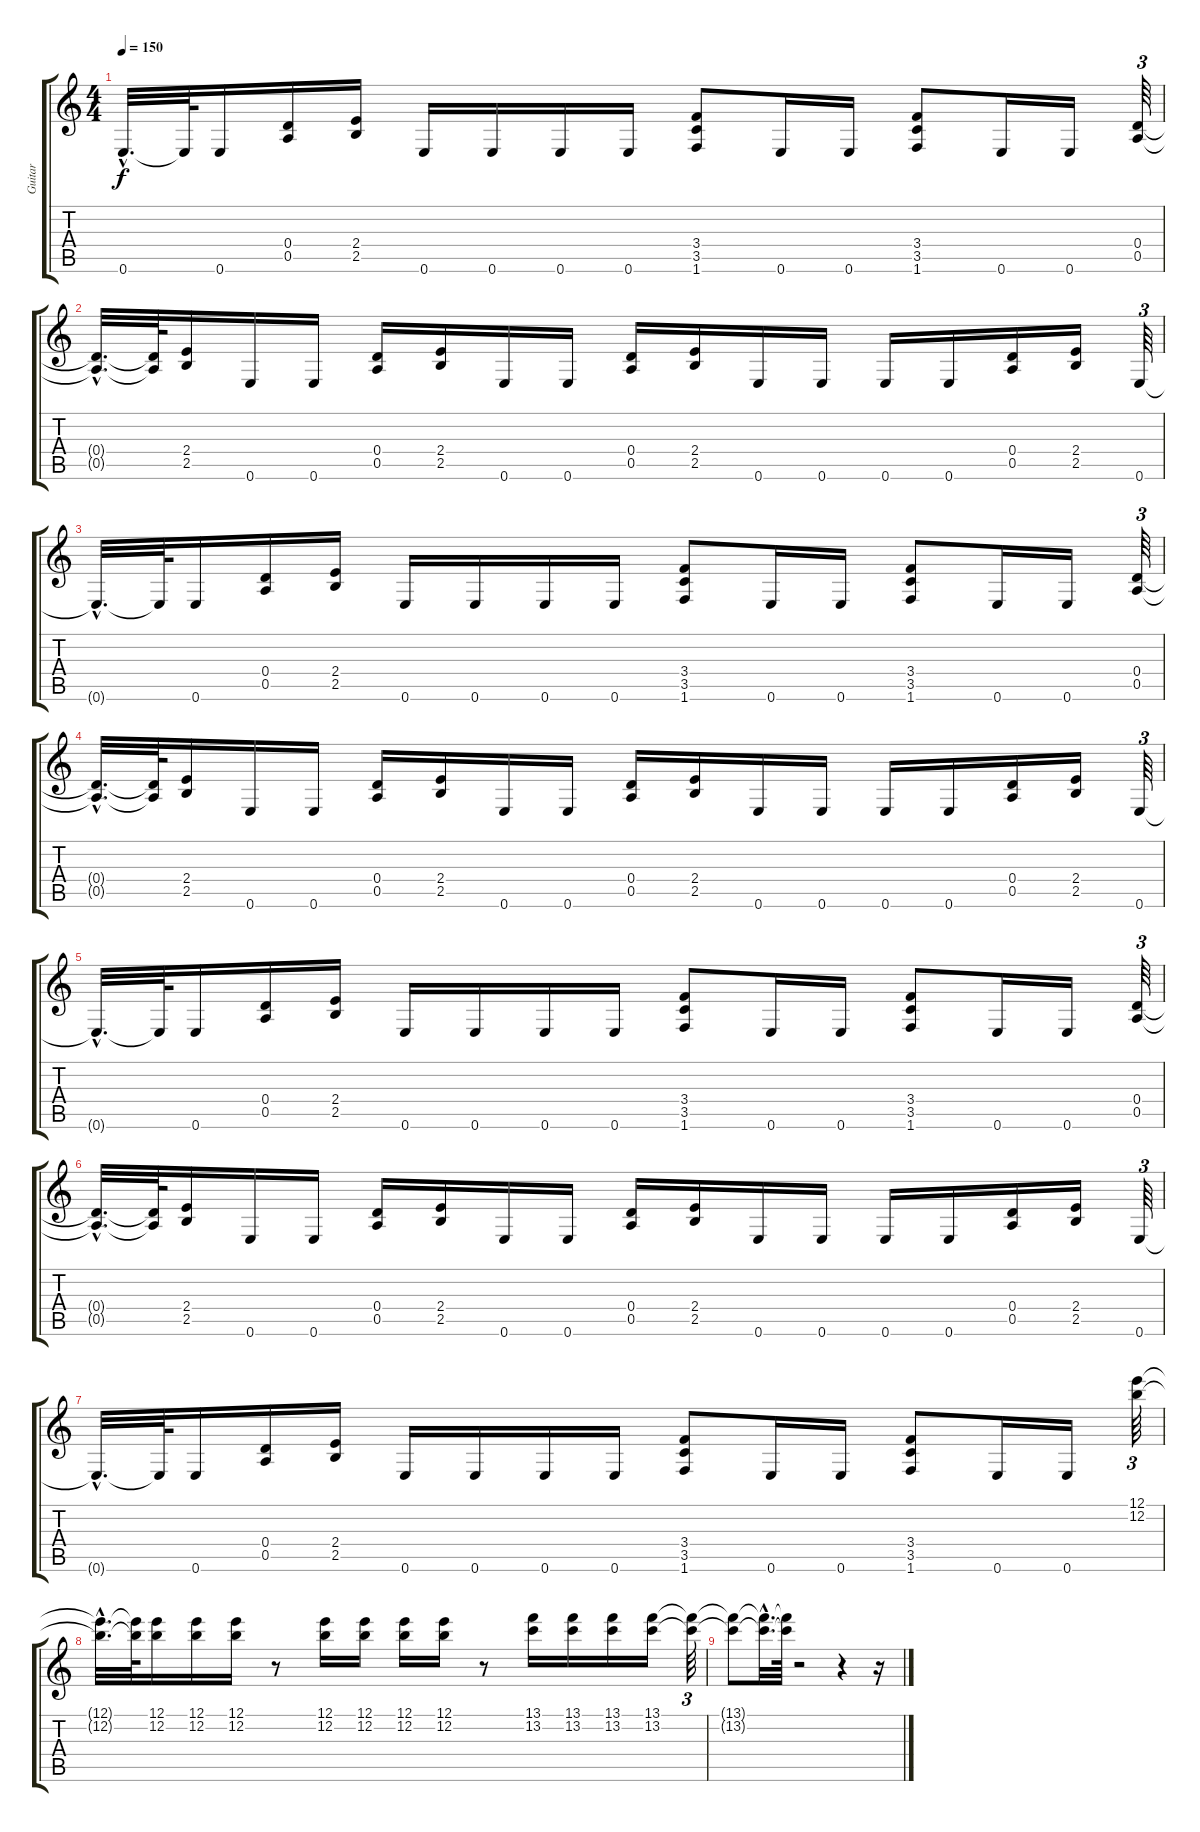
\track ("Guitar" "Guitar") {instrument distortionguitar}
\staff {score tabs}
\tuning (E4 B3 G3 D3 A2 E2) {hide}
\ts (4 4)
\tempo 150
\clef g2
\ks c
0.6{hac t}.32{d dy f} 0.6{t}.64 0.6.16 (0.4 0.5).16 (2.4 2.5).16 0.6.16 0.6.16 0.6.16 0.6.16 (3.4 3.5 1.6).8 0.6.16 0.6.16 (3.4 3.5 1.6).8 0.6.16 0.6.16 (0.4 0.5).64{tu (3 2)} |
(0.4{hac t} 0.5{hac t}).32{d} (0.4{t} 0.5{t}).64 (2.4 2.5).16 0.6.16 0.6.16 (0.4 0.5).16 (2.4 2.5).16 0.6.16 0.6.16 (0.4 0.5).16 (2.4 2.5).16 0.6.16 0.6.16 0.6.16 0.6.16 (0.4 0.5).16 (2.4 2.5).16 0.6.64{tu (3 2)} |
0.6{hac t}.32{d} 0.6{t}.64 0.6.16 (0.4 0.5).16 (2.4 2.5).16 0.6.16 0.6.16 0.6.16 0.6.16 (3.4 3.5 1.6).8 0.6.16 0.6.16 (3.4 3.5 1.6).8 0.6.16 0.6.16 (0.4 0.5).64{tu (3 2)} |
(0.4{hac t} 0.5{hac t}).32{d} (0.4{t} 0.5{t}).64 (2.4 2.5).16 0.6.16 0.6.16 (0.4 0.5).16 (2.4 2.5).16 0.6.16 0.6.16 (0.4 0.5).16 (2.4 2.5).16 0.6.16 0.6.16 0.6.16 0.6.16 (0.4 0.5).16 (2.4 2.5).16 0.6.64{tu (3 2)} |
0.6{hac t}.32{d} 0.6{t}.64 0.6.16 (0.4 0.5).16 (2.4 2.5).16 0.6.16 0.6.16 0.6.16 0.6.16 (3.4 3.5 1.6).8 0.6.16 0.6.16 (3.4 3.5 1.6).8 0.6.16 0.6.16 (0.4 0.5).64{tu (3 2)} |
(0.4{hac t} 0.5{hac t}).32{d} (0.4{t} 0.5{t}).64 (2.4 2.5).16 0.6.16 0.6.16 (0.4 0.5).16 (2.4 2.5).16 0.6.16 0.6.16 (0.4 0.5).16 (2.4 2.5).16 0.6.16 0.6.16 0.6.16 0.6.16 (0.4 0.5).16 (2.4 2.5).16 0.6.64{tu (3 2)} |
0.6{hac t}.32{d} 0.6{t}.64 0.6.16 (0.4 0.5).16 (2.4 2.5).16 0.6.16 0.6.16 0.6.16 0.6.16 (3.4 3.5 1.6).8 0.6.16 0.6.16 (3.4 3.5 1.6).8 0.6.16 0.6.16 (12.1 12.2).64{tu (3 2)} |
(12.1{hac t} 12.2{hac t}).32{d} (12.1{t} 12.2{t}).64 (12.1 12.2).16 (12.1 12.2).16 (12.1 12.2).16 r.8 (12.1 12.2).16 (12.1 12.2).16 (12.1 12.2).16 (12.1 12.2).16 r.8 (13.1 13.2).16 (13.1 13.2).16 (13.1 13.2).16 (13.1 13.2).16 (13.1{t} 13.2{t}).64{tu (3 2)} |
(13.1{t} 13.2{t}).8 (13.1{hac t} 13.2{hac t}).32{d} (13.1{t} 13.2{t}).64 r.2 r.4 r.16
